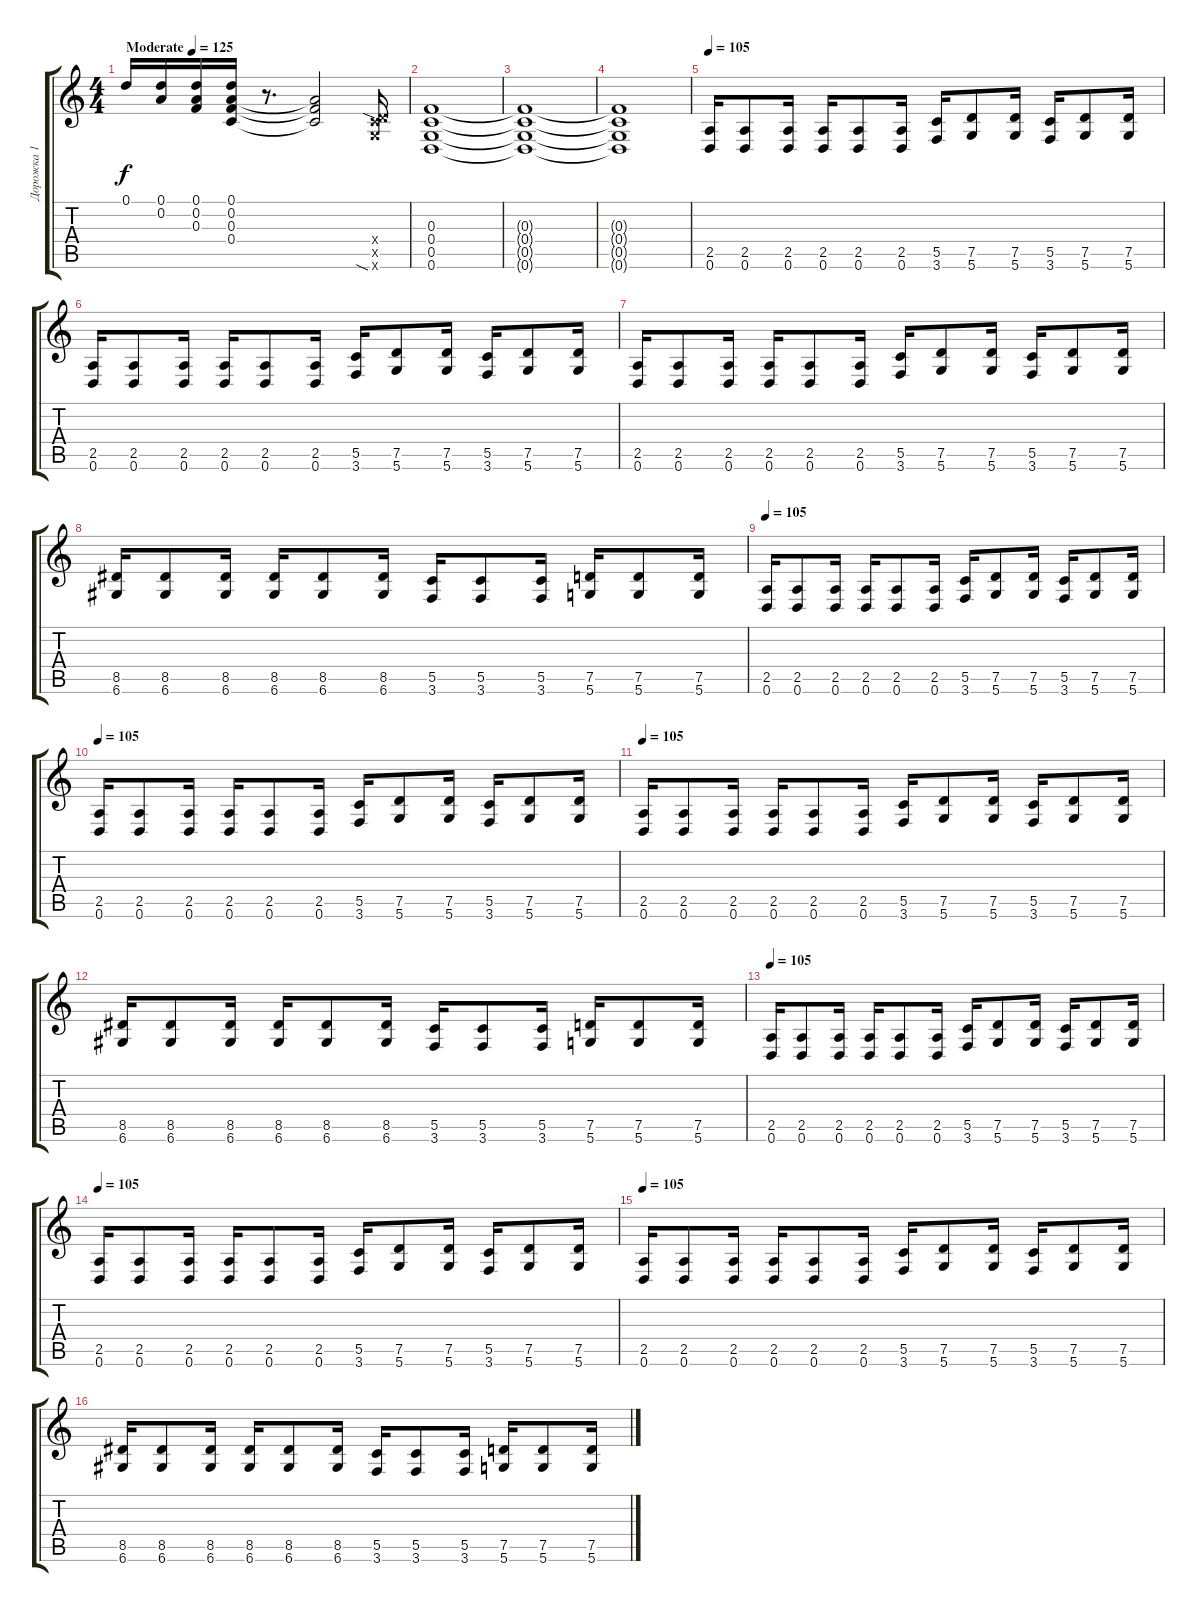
\track ("Дорожка 1" "Дорожка 1") {instrument distortionguitar}
\staff {score tabs}
\tuning (D4 A3 F3 C3 G2 D2) {hide}
\ts (4 4)
\tempo (125 "Moderate")
\clef g2
\ks c
0.1.16{dy f instrument distortionguitar} (0.1 0.2).16 (0.1 0.2 0.3).16 (0.1 0.2 0.3 0.4).16 r.8{d} (0.2{t} 0.3{t} 0.4{t}).2 (0.4{x} 0.5{x} 12.6{sia x}).16 |
(0.3 0.4 0.5 0.6).1 |
(0.3{t} 0.4{t} 0.5{t} 0.6{t}).1 |
(0.3{t} 0.4{t} 0.5{t} 0.6{t}).1 |
\tempo 105
(2.5 0.6).16 (2.5 0.6).8 (2.5 0.6).16 (2.5 0.6).16 (2.5 0.6).8 (2.5 0.6).16 (5.5 3.6).16 (7.5 5.6).8 (7.5 5.6).16 (5.5 3.6).16 (7.5 5.6).8 (7.5 5.6).16 |
(2.5 0.6).16 (2.5 0.6).8 (2.5 0.6).16 (2.5 0.6).16 (2.5 0.6).8 (2.5 0.6).16 (5.5 3.6).16 (7.5 5.6).8 (7.5 5.6).16 (5.5 3.6).16 (7.5 5.6).8 (7.5 5.6).16 |
(2.5 0.6).16 (2.5 0.6).8 (2.5 0.6).16 (2.5 0.6).16 (2.5 0.6).8 (2.5 0.6).16 (5.5 3.6).16 (7.5 5.6).8 (7.5 5.6).16 (5.5 3.6).16 (7.5 5.6).8 (7.5 5.6).16 |
(8.5 6.6).16 (8.5 6.6).8 (8.5 6.6).16 (8.5 6.6).16 (8.5 6.6).8 (8.5 6.6).16 (5.5 3.6).16 (5.5 3.6).8 (5.5 3.6).16 (7.5 5.6).16 (7.5 5.6).8 (7.5 5.6).16 |
\tempo 105
(2.5 0.6).16 (2.5 0.6).8 (2.5 0.6).16 (2.5 0.6).16 (2.5 0.6).8 (2.5 0.6).16 (5.5 3.6).16 (7.5 5.6).8 (7.5 5.6).16 (5.5 3.6).16 (7.5 5.6).8 (7.5 5.6).16 |
\tempo 105
(2.5 0.6).16 (2.5 0.6).8 (2.5 0.6).16 (2.5 0.6).16 (2.5 0.6).8 (2.5 0.6).16 (5.5 3.6).16 (7.5 5.6).8 (7.5 5.6).16 (5.5 3.6).16 (7.5 5.6).8 (7.5 5.6).16 |
\tempo 105
(2.5 0.6).16 (2.5 0.6).8 (2.5 0.6).16 (2.5 0.6).16 (2.5 0.6).8 (2.5 0.6).16 (5.5 3.6).16 (7.5 5.6).8 (7.5 5.6).16 (5.5 3.6).16 (7.5 5.6).8 (7.5 5.6).16 |
(8.5 6.6).16 (8.5 6.6).8 (8.5 6.6).16 (8.5 6.6).16 (8.5 6.6).8 (8.5 6.6).16 (5.5 3.6).16 (5.5 3.6).8 (5.5 3.6).16 (7.5 5.6).16 (7.5 5.6).8 (7.5 5.6).16 |
\tempo 105
(2.5 0.6).16 (2.5 0.6).8 (2.5 0.6).16 (2.5 0.6).16 (2.5 0.6).8 (2.5 0.6).16 (5.5 3.6).16 (7.5 5.6).8 (7.5 5.6).16 (5.5 3.6).16 (7.5 5.6).8 (7.5 5.6).16 |
\tempo 105
(2.5 0.6).16 (2.5 0.6).8 (2.5 0.6).16 (2.5 0.6).16 (2.5 0.6).8 (2.5 0.6).16 (5.5 3.6).16 (7.5 5.6).8 (7.5 5.6).16 (5.5 3.6).16 (7.5 5.6).8 (7.5 5.6).16 |
\tempo 105
(2.5 0.6).16 (2.5 0.6).8 (2.5 0.6).16 (2.5 0.6).16 (2.5 0.6).8 (2.5 0.6).16 (5.5 3.6).16 (7.5 5.6).8 (7.5 5.6).16 (5.5 3.6).16 (7.5 5.6).8 (7.5 5.6).16 |
(8.5 6.6).16 (8.5 6.6).8 (8.5 6.6).16 (8.5 6.6).16 (8.5 6.6).8 (8.5 6.6).16 (5.5 3.6).16 (5.5 3.6).8 (5.5 3.6).16 (7.5 5.6).16 (7.5 5.6).8 (7.5 5.6).16
